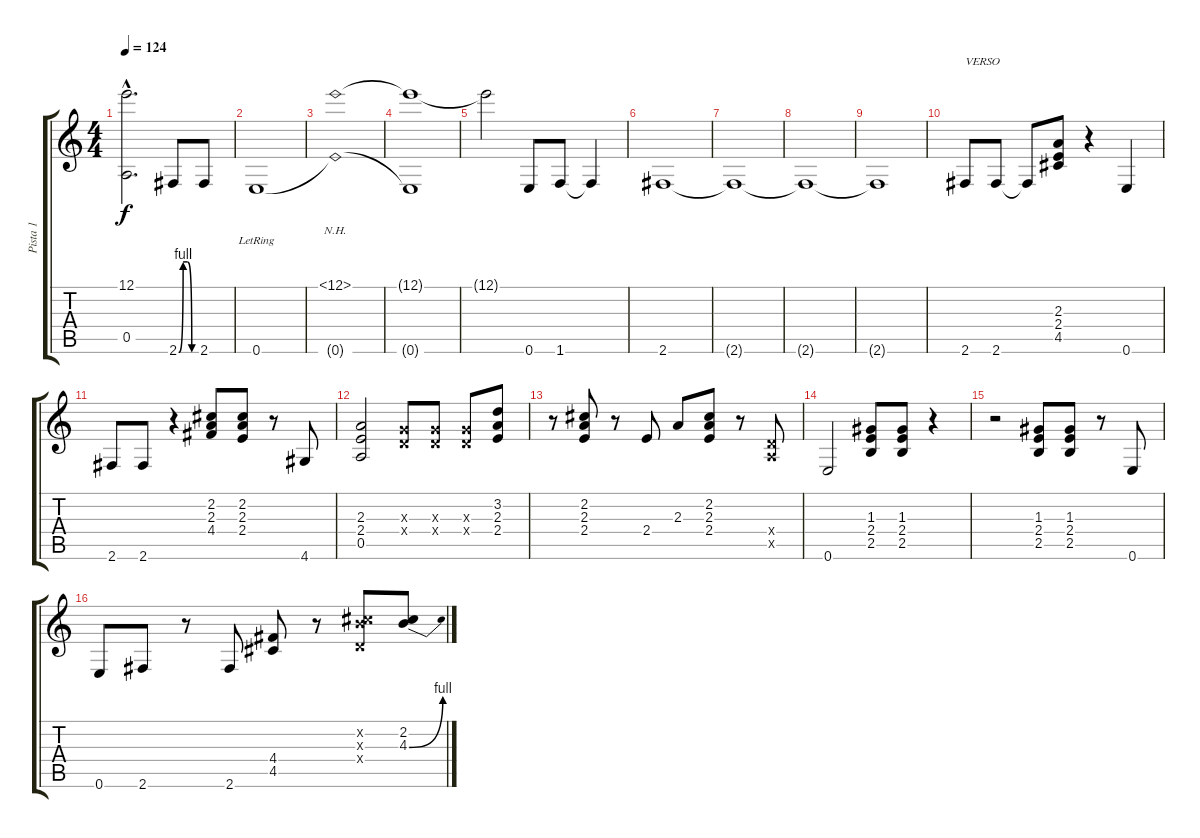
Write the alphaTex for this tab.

\track ("Pista 1" "Pista 1") {instrument distortionguitar}
\staff {score tabs}
\tuning (E4 B3 G3 D3 A2 E2) {hide}
\ts (4 4)
\tempo 124
\clef g2
\ks c
(12.1{hac t} 0.5{hac t}).2{d dy f} 2.6{be (custom 0 0 15 4 30 4 45 0 60 0)}.8 2.6.8 |
0.6{lr}.1 |
(12.1{nh} 0.6{nh t}).1 |
(12.1{t} 0.6{t}).1 |
12.1{t}.2 0.6.8 1.6.8 1.6{t}.4 |
2.6.1 |
2.6{t}.1 |
2.6{t}.1 |
2.6{t}.1 |
2.6.8{txt "VERSO"} 2.6.8 2.6{t}.8 (2.3 2.4 4.5).8 r.4 0.6.4 |
2.6.8 2.6.8 r.4 (2.2 2.3 4.4).8 (2.2 2.3 2.4).8 r.8 4.6.8 |
(2.3 2.4 0.5).2 (0.3{x} 0.4{x}).8 (0.3{x} 0.4{x}).8 (0.3{x} 0.4{x}).8 (3.2 2.3 2.4).8 |
r.8 (2.2 2.3 2.4).8 r.8 2.4.8 2.3.8 (2.2 2.3 2.4).8 r.8 (0.4{x} 0.5{x}).8 |
0.6.2 (1.3 2.4 2.5).8 (1.3 2.4 2.5).8 r.4 |
r.2 (1.3 2.4 2.5).8 (1.3 2.4 2.5).8 r.8 0.6.8 |
0.6.8 2.6.8 r.8 2.6.8 (4.4 4.5).8 r.8 (2.2{x} 4.3{x} 0.4{x}).8 (2.2 4.3{be (bend 0 0 60 4)}).8
